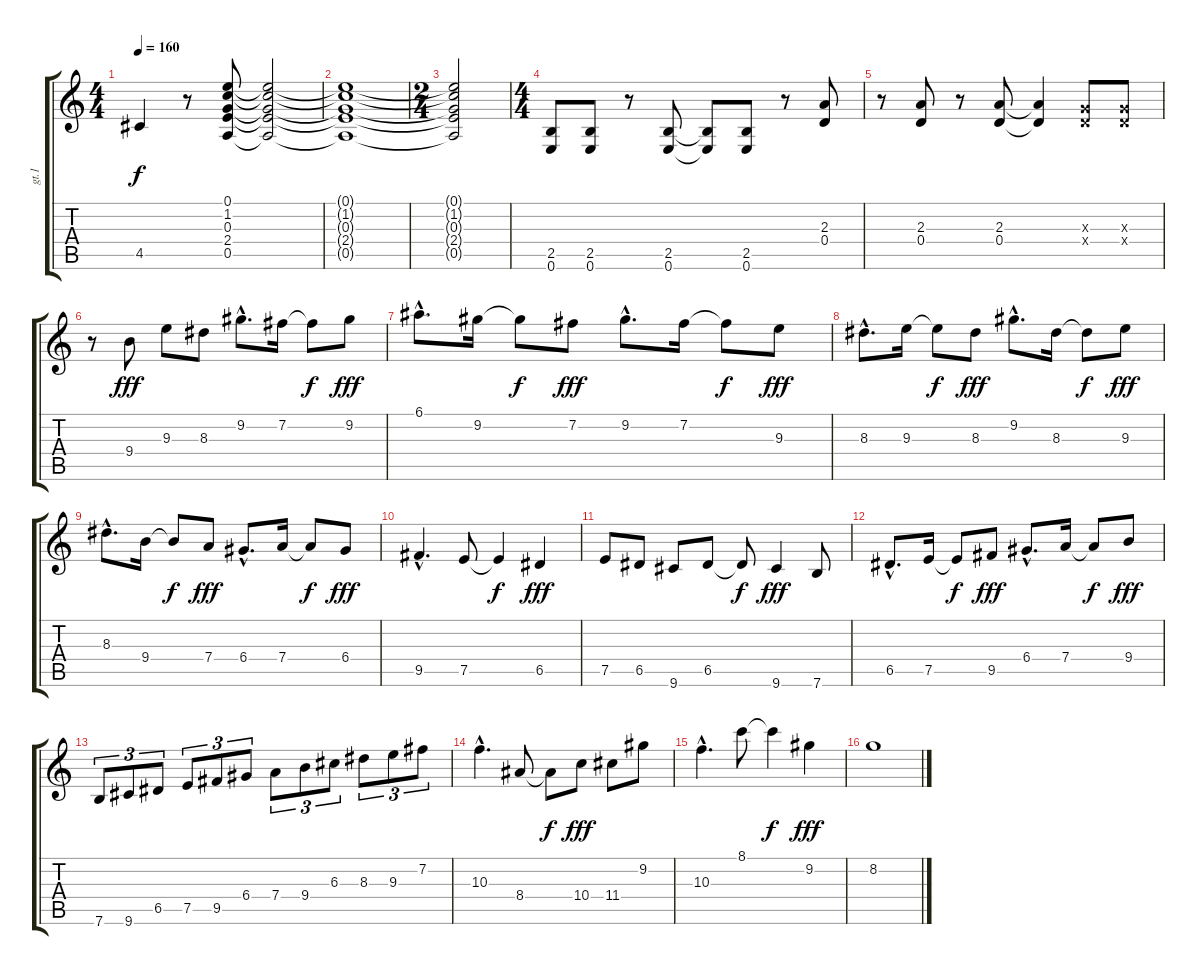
\track ("gt.1" "gt.1") {instrument distortionguitar}
\staff {score tabs}
\tuning (E4 B3 G3 D3 A2 E2) {hide}
\ts (4 4)
\tempo 160
\clef g2
\ks c
4.5.4{dy f} r.8 (0.1 1.2 0.3 2.4 0.5).8 (0.1{t} 1.2{t} 0.3{t} 2.4{t} 0.5{t}).2 |
(0.1{t} 1.2{t} 0.3{t} 2.4{t} 0.5{t}).1 |
\ts (2 4)
(0.1{t} 1.2{t} 0.3{t} 2.4{t} 0.5{t}).2 |
\ts (4 4)
(2.5 0.6).8 (2.5 0.6).8 r.8 (2.5 0.6).8 (2.5{t} 0.6{t}).8 (2.5 0.6).8 r.8 (2.3 0.4).8 |
r.8 (2.3 0.4).8 r.8 (2.3 0.4).8 (2.3{t} 0.4{t}).4 (0.3{x} 0.4{x}).8 (0.3{x} 0.4{x}).8 |
r.8 9.4.8{dy fff} 9.3.8 8.3.8 9.2{hac}.8{d} 7.2.16 7.2{t}.8{dy f} 9.2.8{dy fff} |
6.1{hac}.8{d} 9.2.16 9.2{t}.8{dy f} 7.2.8{dy fff} 9.2{hac}.8{d} 7.2.16 7.2{t}.8{dy f} 9.3.8{dy fff} |
8.3{hac}.8{d} 9.3.16 9.3{t}.8{dy f} 8.3.8{dy fff} 9.2{hac}.8{d} 8.3.16 8.3{t}.8{dy f} 9.3.8{dy fff} |
8.3{hac}.8{d} 9.4.16 9.4{t}.8{dy f} 7.4.8{dy fff} 6.4{hac}.8{d} 7.4.16 7.4{t}.8{dy f} 6.4.8{dy fff} |
9.5{hac}.4{d} 7.5.8 7.5{t}.4{dy f} 6.5.4{dy fff} |
7.5.8 6.5.8 9.6.8 6.5.8 6.5{t}.8{dy f} 9.6.4{dy fff} 7.6.8 |
6.5{hac}.8{d} 7.5.16 7.5{t}.8{dy f} 9.5.8{dy fff} 6.4{hac}.8{d} 7.4.16 7.4{t}.8{dy f} 9.4.8{dy fff} |
7.6.8{tu (3 2)} 9.6.8{tu (3 2)} 6.5.8{tu (3 2)} 7.5.8{tu (3 2)} 9.5.8{tu (3 2)} 6.4.8{tu (3 2)} 7.4.8{tu (3 2)} 9.4.8{tu (3 2)} 6.3.8{tu (3 2)} 8.3.8{tu (3 2)} 9.3.8{tu (3 2)} 7.2.8{tu (3 2)} |
10.3{hac}.4{d} 8.4.8 8.4{t}.8{dy f} 10.4.8{dy fff} 11.4.8 9.2.8 |
10.3{hac}.4{d} 8.1.8 8.1{t}.4{dy f} 9.2.4{dy fff} |
8.2.1
